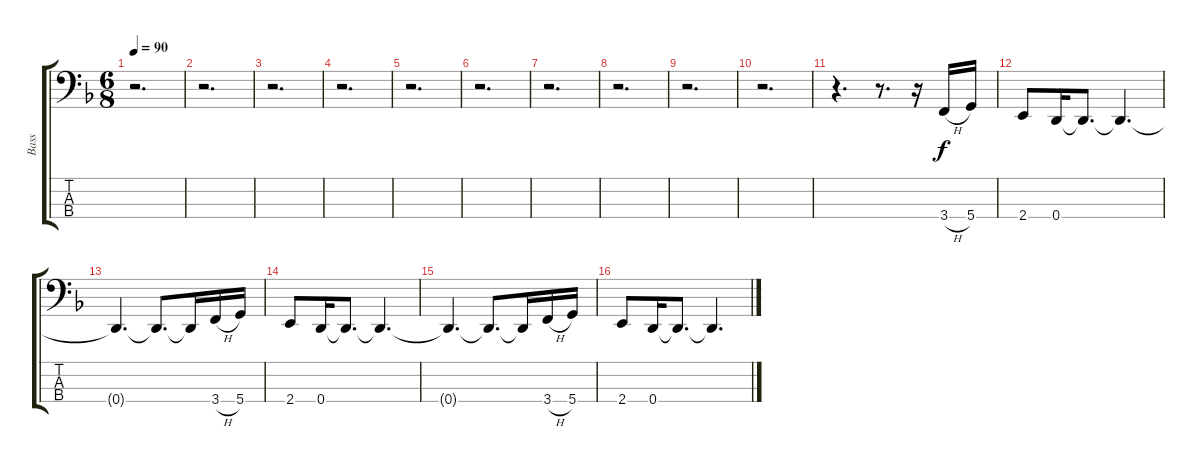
\track ("Bass" "Bass") {instrument electricbassfinger}
\staff {score tabs}
\tuning (G2 D2 A1 D1) {hide}
\ts (6 8)
\tempo 90
\clef f4
\ks dminor
r.2{d dy f} |
r.2{d} |
r.2{d} |
r.2{d} |
r.2{d} |
r.2{d} |
r.2{d} |
r.2{d} |
r.2{d} |
r.2{d} |
r.4{d} r.8{d} r.16 3.4{h}.16 5.4.16 |
2.4.8 0.4.16 0.4{t}.8{d} 0.4{t}.4{d} |
0.4{t}.4{d} 0.4{t}.8{d} 0.4{t}.16 3.4{h}.16 5.4.16 |
2.4.8 0.4.16 0.4{t}.8{d} 0.4{t}.4{d} |
0.4{t}.4{d} 0.4{t}.8{d} 0.4{t}.16 3.4{h}.16 5.4.16 |
2.4.8 0.4.16 0.4{t}.8{d} 0.4{t}.4{d}
